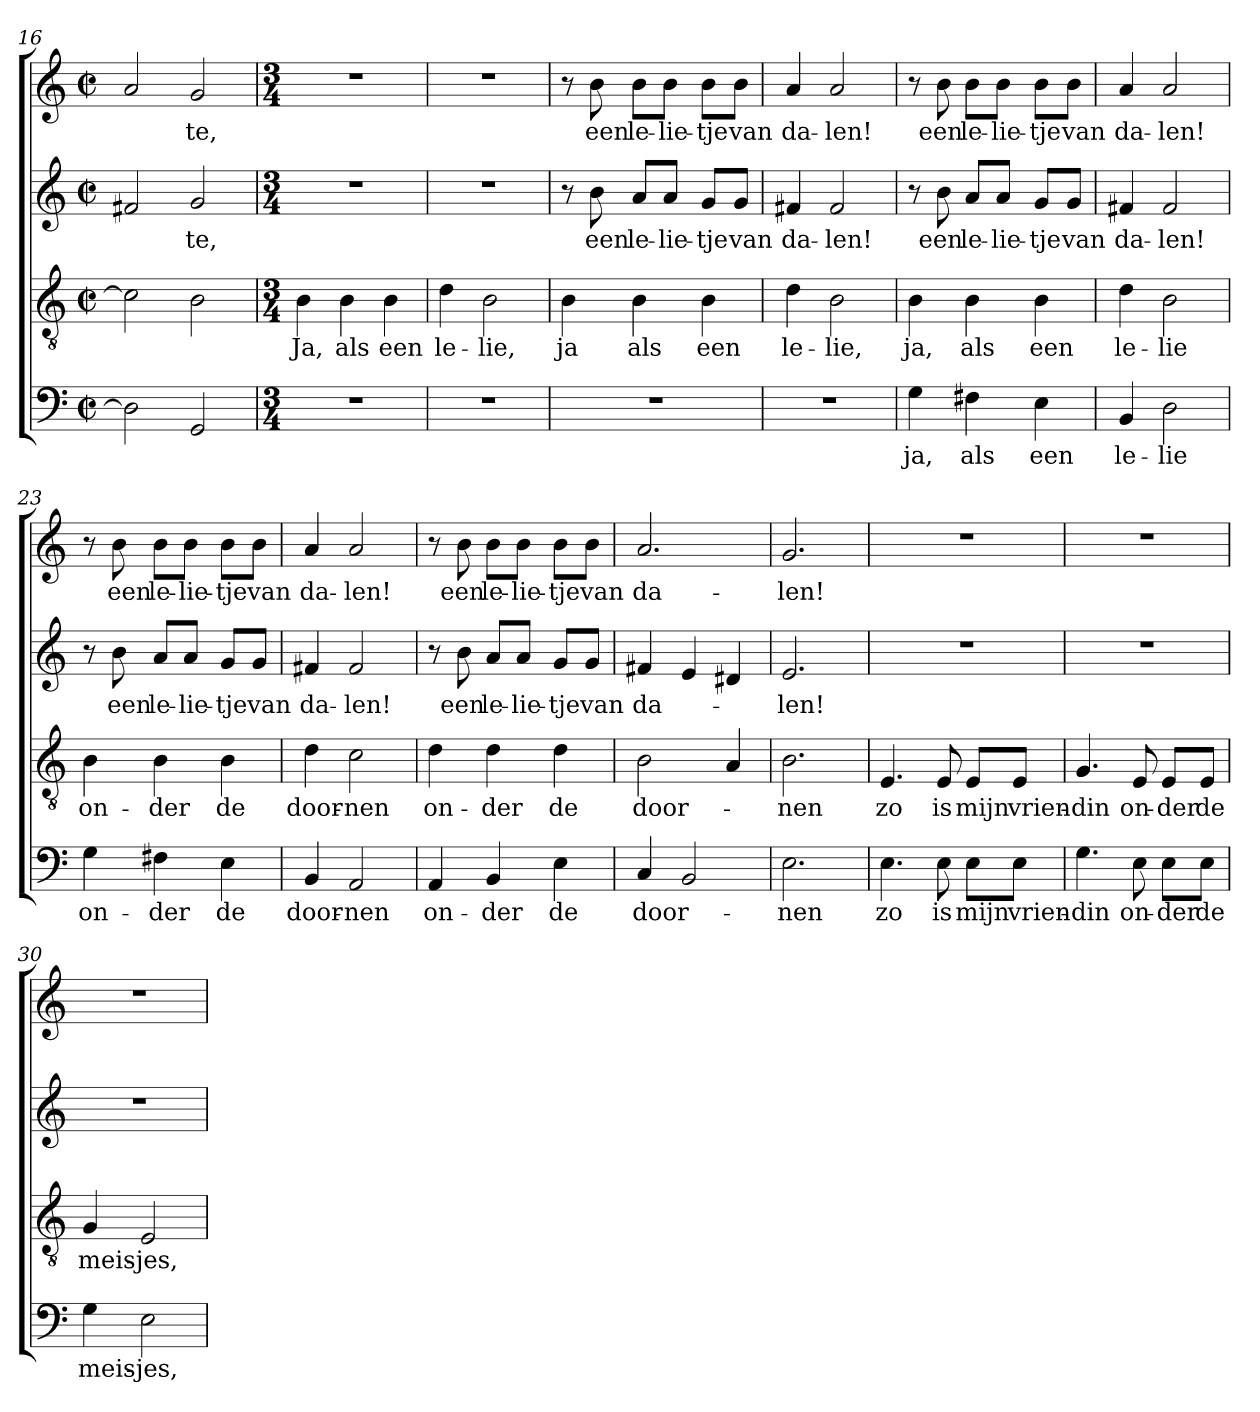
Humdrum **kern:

**kern	**text	**kern	**text	**kern	**text	**kern	**text
*part4	*part4	*part3	*part3	*part2	*part2	*part1	*part1
*staff4	*staff4	*staff3	*staff3	*staff2	*staff2	*staff1	*staff1
*clefF4	*	*clefGv2	*	*clefG2	*	*clefG2	*
*k[]	*	*k[]	*	*k[]	*	*k[]	*
*C:	*	*C:	*	*C:	*	*C:	*
*M2/2	*	*M2/2	*	*M2/2	*	*M2/2	*
*met(c|)	*	*met(c|)	*	*met(c|)	*	*met(c|)	*
=16	=16	=16	=16	=16	=16	=16	=16
2D\]	.	2c\]	.	2f#X/	.	2a/	.
2GG/	.	2B\	.	2g/	-te,	2g/	-te,
=17	=17	=17	=17	=17	=17	=17	=17
*M3/4	*	*M3/4	*	*M3/4	*	*M3/4	*
2.r	.	4B\	Ja,	2.r	.	2.r	.
.	.	4B\	als	.	.	.	.
.	.	4B\	een	.	.	.	.
!!LO:LB:g=z
=18	=18	=18	=18	=18	=18	=18	=18
2.r	.	4d\	le-	2.r	.	2.r	.
.	.	2B\	-lie,	.	.	.	.
=19	=19	=19	=19	=19	=19	=19	=19
2.r	.	4B\	ja	8r	.	8r	.
.	.	.	.	8b\	een	8b\	een
.	.	4B\	als	8a/L	le-	8b\L	le-
.	.	.	.	8a/J	-lie-	8b\J	-lie-
.	.	4B\	een	8g/L	-tje	8b\L	-tje
.	.	.	.	8g/J	van	8b\J	van
=20	=20	=20	=20	=20	=20	=20	=20
2.r	.	4d\	le-	4f#X/	da-	4a/	da-
.	.	2B\	-lie,	2f#/	-len!	2a/	-len!
=21	=21	=21	=21	=21	=21	=21	=21
4G\	ja,	4B\	ja,	8r	.	8r	.
.	.	.	.	8b\	een	8b\	een
4F#X\	als	4B\	als	8a/L	le-	8b\L	le-
.	.	.	.	8a/J	-lie-	8b\J	-lie-
4E\	een	4B\	een	8g/L	-tje	8b\L	-tje
.	.	.	.	8g/J	van	8b\J	van
=22	=22	=22	=22	=22	=22	=22	=22
4BB/	le-	4d\	le-	4f#X/	da-	4a/	da-
2D\	-lie	2B\	-lie	2f#/	-len!	2a/	-len!
!!LO:PB:g=z
=23	=23	=23	=23	=23	=23	=23	=23
4G\	on-	4B\	on-	8r	.	8r	.
.	.	.	.	8b\	een	8b\	een
4F#X\	-der	4B\	-der	8a/L	le-	8b\L	le-
.	.	.	.	8a/J	-lie-	8b\J	-lie-
4E\	de	4B\	de	8g/L	-tje	8b\L	-tje
.	.	.	.	8g/J	van	8b\J	van
=24	=24	=24	=24	=24	=24	=24	=24
4BB/	door-	4d\	door-	4f#X/	da-	4a/	da-
2AA/	-nen	2c\	-nen	2f#/	-len!	2a/	-len!
=25	=25	=25	=25	=25	=25	=25	=25
4AA/	on-	4d\	on-	8r	.	8r	.
.	.	.	.	8b\	een	8b\	een
4BB/	-der	4d\	-der	8a/L	le-	8b\L	le-
.	.	.	.	8a/J	-lie-	8b\J	-lie-
4E\	de	4d\	de	8g/L	-tje	8b\L	-tje
.	.	.	.	8g/J	van	8b\J	van
=26	=26	=26	=26	=26	=26	=26	=26
4C/	door-	2B\	door-	4f#X/	da-	2.a/	da-
2BB/	.	.	.	4e/	.	.	.
.	.	4A/	.	4d#X/	.	.	.
=27	=27	=27	=27	=27	=27	=27	=27
2.E\	-nen	2.B\	-nen	2.e/	-len!	2.g/	-len!
!!LO:LB:g=z
=28	=28	=28	=28	=28	=28	=28	=28
4.E\	zo	4.E/	zo	2.r	.	2.r	.
8E\	is	8E/	is	.	.	.	.
8E\L	mijn	8E/L	mijn	.	.	.	.
8E\J	vrien-	8E/J	vrien-	.	.	.	.
=29	=29	=29	=29	=29	=29	=29	=29
4.G\	-din	4.G/	-din	2.r	.	2.r	.
8E\	on-	8E/	on-	.	.	.	.
8E\L	-der	8E/L	-der	.	.	.	.
8E\J	de	8E/J	de	.	.	.	.
=30	=30	=30	=30	=30	=30	=30	=30
4G\	meis-	4G/	meis-	2.r	.	2.r	.
2E\	-jes,	2E/	-jes,	.	.	.	.
=	=	=	=	=	=	=	=
*-	*-	*-	*-	*-	*-	*-	*-
